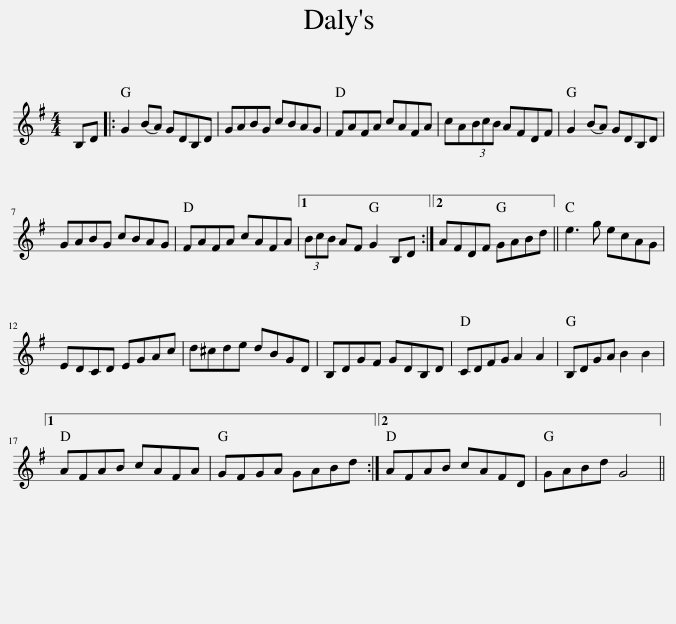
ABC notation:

X:1
L:1/8
M:4/4
I:linebreak $
K:G
V:1 treble
V:1
 B,D |: G2 (BA) GDB,D | GABG cBAG | FAFA cAFA | cA(3BcB AFDF | %5
 G2 (BA) GDB,D |$ GABG cBAG | FAFA cAFA |1 (3BcB AF G2 B,D :|2 AFDF GABd || %10
 e3 g ecAG |$ EDCD EGAc | d^cde dBGD | B,DGF GDB,D | CDFG A2 A2 | %15
 B,DGA B2 B2 |1$ AFAB cAFA | GFGA GABd :|2 AFAB cAFD | GABd G4 || %20
